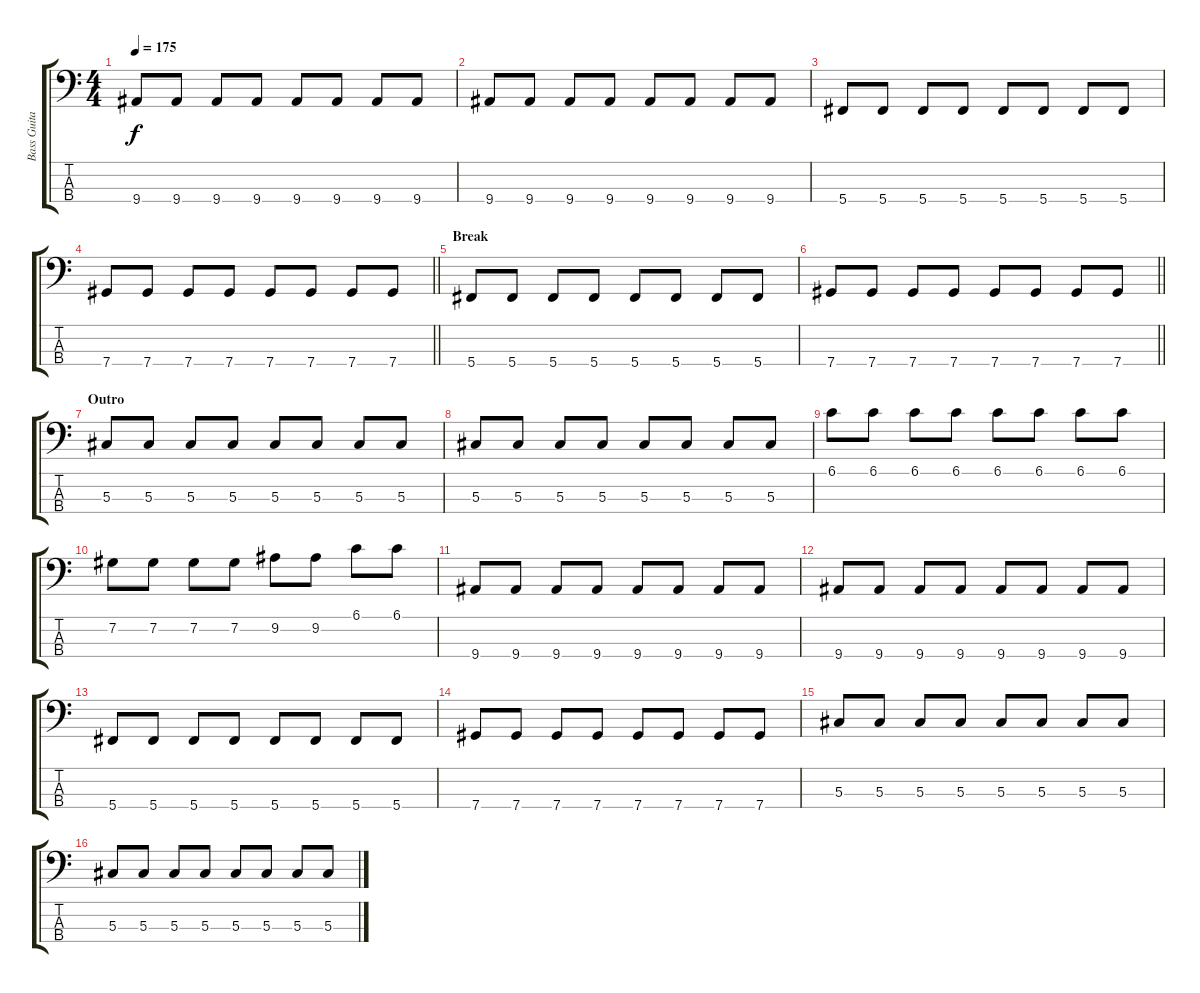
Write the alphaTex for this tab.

\track ("Bass Guitar" "Bass Guita") {instrument electricbassfinger}
\staff {score tabs}
\tuning (Gb2 Db2 Ab1 Db1) {hide}
\ts (4 4)
\tempo 175
\clef f4
\ks c
9.4.8{dy f} 9.4.8 9.4.8 9.4.8 9.4.8 9.4.8 9.4.8 9.4.8 |
9.4.8 9.4.8 9.4.8 9.4.8 9.4.8 9.4.8 9.4.8 9.4.8 |
5.4.8 5.4.8 5.4.8 5.4.8 5.4.8 5.4.8 5.4.8 5.4.8 |
\barLineRight lightlight
7.4.8 7.4.8 7.4.8 7.4.8 7.4.8 7.4.8 7.4.8 7.4.8 |
\section ("" "Break")
5.4.8 5.4.8 5.4.8 5.4.8 5.4.8 5.4.8 5.4.8 5.4.8 |
\barLineRight lightlight
7.4.8 7.4.8 7.4.8 7.4.8 7.4.8 7.4.8 7.4.8 7.4.8 |
\section ("" "Outro")
5.3.8 5.3.8 5.3.8 5.3.8 5.3.8 5.3.8 5.3.8 5.3.8 |
5.3.8 5.3.8 5.3.8 5.3.8 5.3.8 5.3.8 5.3.8 5.3.8 |
6.1.8 6.1.8 6.1.8 6.1.8 6.1.8 6.1.8 6.1.8 6.1.8 |
7.2.8 7.2.8 7.2.8 7.2.8 9.2.8 9.2.8 6.1.8 6.1.8 |
9.4.8 9.4.8 9.4.8 9.4.8 9.4.8 9.4.8 9.4.8 9.4.8 |
9.4.8 9.4.8 9.4.8 9.4.8 9.4.8 9.4.8 9.4.8 9.4.8 |
5.4.8 5.4.8 5.4.8 5.4.8 5.4.8 5.4.8 5.4.8 5.4.8 |
7.4.8 7.4.8 7.4.8 7.4.8 7.4.8 7.4.8 7.4.8 7.4.8 |
5.3.8 5.3.8 5.3.8 5.3.8 5.3.8 5.3.8 5.3.8 5.3.8 |
5.3.8 5.3.8 5.3.8 5.3.8 5.3.8 5.3.8 5.3.8 5.3.8
